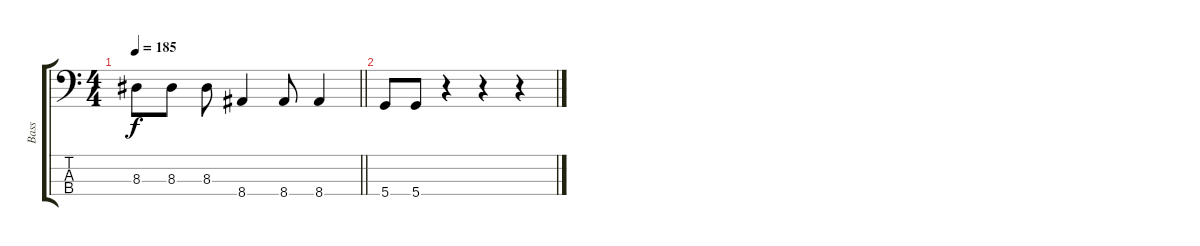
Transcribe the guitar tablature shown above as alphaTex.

\track ("Bass" "Bass") {instrument electricbasspick}
\staff {score tabs}
\tuning (F2 C2 G1 D1) {hide}
\ts (4 4)
\tempo 185
\clef f4
\barLineRight lightlight
\ks c
8.3{t}.8{dy f} 8.3.8 8.3.8 8.4.4 8.4.8 8.4.4 |
5.4.8 5.4.8 r.4 r.4 r.4
